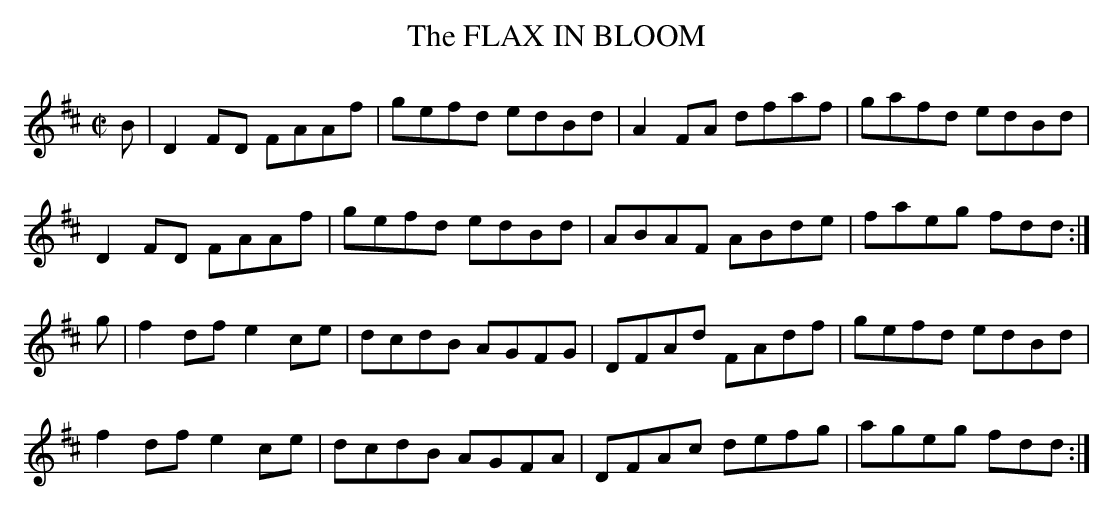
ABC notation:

X:1
T:FLAX IN BLOOM, The
M:C|
L:1/8
K:D
B|D2 FD FAAf|gefd edBd|A2FA dfaf|gafd edBd|
D2 FD FAAf|gefd edBd|ABAF ABde|faeg fdd :|
g|f2df e2ce|dcdB AGFG|DFAd FAdf|gefd edBd|
f2df e2ce|dcdB AGFA|DFAc defg|ageg fdd :|
